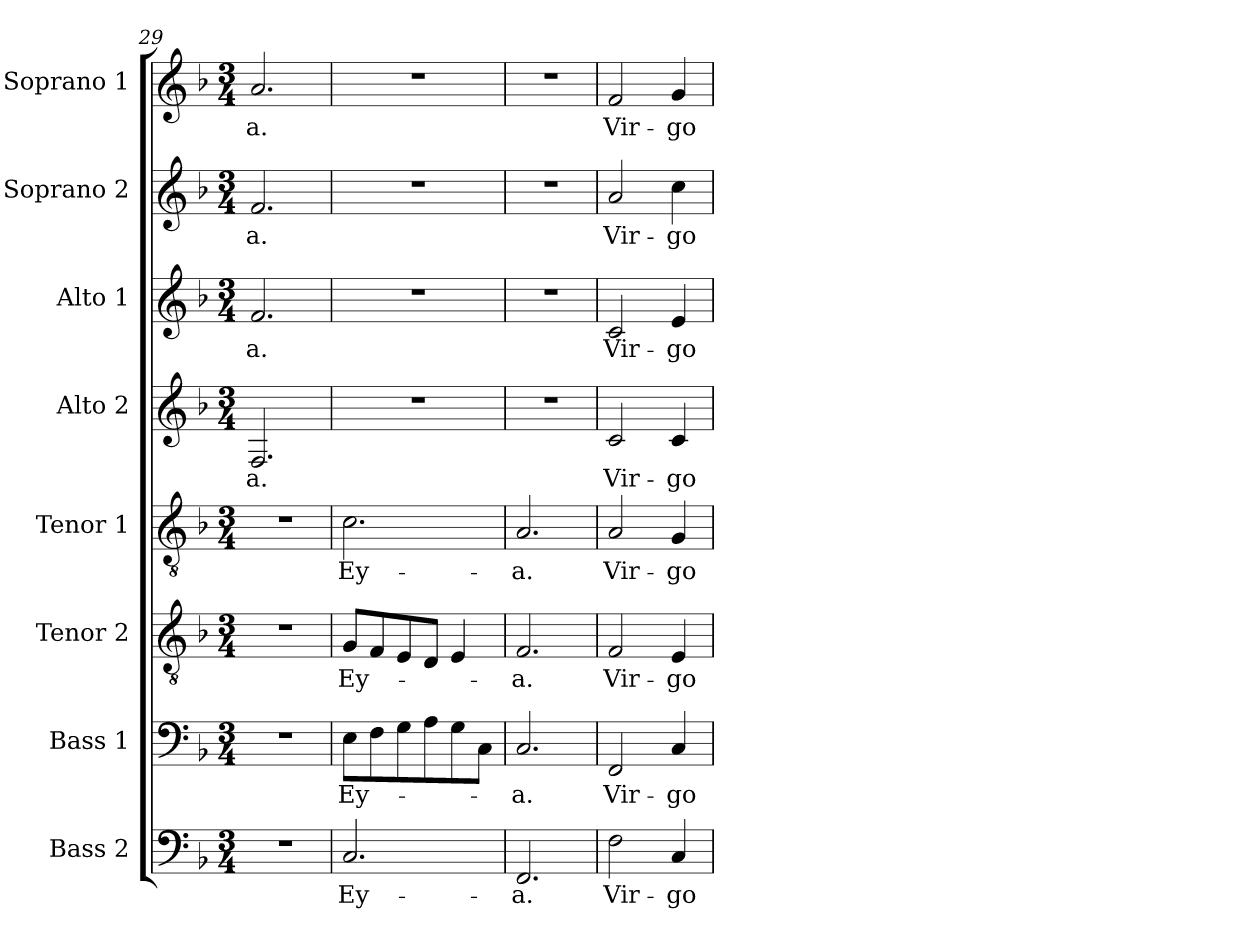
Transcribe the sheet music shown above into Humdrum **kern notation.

**kern	**text	**kern	**text	**kern	**text	**kern	**text	**kern	**text	**kern	**text	**kern	**text	**kern	**text
*part8	*part8	*part7	*part7	*part6	*part6	*part5	*part5	*part4	*part4	*part3	*part3	*part2	*part2	*part1	*part1
*staff8	*staff8	*staff7	*staff7	*staff6	*staff6	*staff5	*staff5	*staff4	*staff4	*staff3	*staff3	*staff2	*staff2	*staff1	*staff1
*I"Bass 2	*	*I"Bass 1	*	*I"Tenor 2	*	*I"Tenor 1	*	*I"Alto 2	*	*I"Alto 1	*	*I"Soprano 2	*	*I"Soprano 1	*
*I'B2	*	*I'B1	*	*I'T2	*	*I'T1	*	*I'A2	*	*I'A1	*	*I'S2	*	*I'S1	*
*clefF4	*	*clefF4	*	*clefGv2	*	*clefGv2	*	*clefG2	*	*clefG2	*	*clefG2	*	*clefG2	*
*	*	*	*	*ITrd7c12	*	*ITrd7c12	*	*	*	*	*	*	*	*	*
*k[b-]	*	*k[b-]	*	*k[b-]	*	*k[b-]	*	*k[b-]	*	*k[b-]	*	*k[b-]	*	*k[b-]	*
*F:	*	*F:	*	*F:	*	*F:	*	*F:	*	*F:	*	*F:	*	*F:	*
*M3/4	*	*M3/4	*	*M3/4	*	*M3/4	*	*M3/4	*	*M3/4	*	*M3/4	*	*M3/4	*
=29	=29	=29	=29	=29	=29	=29	=29	=29	=29	=29	=29	=29	=29	=29	=29
!LO:N:vis=1	!	!LO:N:vis=1	!	!LO:N:vis=1	!	!LO:N:vis=1	!	!	!	!	!	!	!	!	!
!	!	!	!	!	!	!	!	!	!LO:LY:b:color=#000000	!	!	!	!	!	!
!	!	!	!	!	!	!	!	!	!	!	!LO:LY:b:color=#000000	!	!	!	!
!	!	!	!	!	!	!	!	!	!	!	!	!	!LO:LY:b:color=#000000	!	!
!	!	!	!	!	!	!	!	!	!	!	!	!	!	!	!LO:LY:b:color=#000000
2.r	.	2.r	.	2.r	.	2.r	.	2.Fi/	-a.	2.fi/	-a.	2.fi/	-a.	2.ai/	-a.
=30	=30	=30	=30	=30	=30	=30	=30	=30	=30	=30	=30	=30	=30	=30	=30
!	!LO:LY:b:color=#000000	!	!	!	!	!	!	!	!	!	!	!	!	!	!
!	!	!	!LO:LY:b:color=#000000	!	!	!	!	!	!	!	!	!	!	!	!
!	!	!	!	!	!LO:LY:b:color=#000000	!	!	!	!	!	!	!	!	!	!
!	!	!	!	!	!	!	!LO:LY:b:color=#000000	!LO:N:vis=1	!	!LO:N:vis=1	!	!LO:N:vis=1	!	!LO:N:vis=1	!
2.Ci/	Ey-	8Ei\L	Ey-	8GGi/L	Ey-	2.Ci\	Ey-	2.r	.	2.r	.	2.r	.	2.r	.
.	.	8Fi\	.	8FFi/	.	.	.	.	.	.	.	.	.	.	.
.	.	8Gi\	.	8EEi/	.	.	.	.	.	.	.	.	.	.	.
.	.	8Ai\	.	8DDi/J	.	.	.	.	.	.	.	.	.	.	.
.	.	8Gi\	.	4EEi/	.	.	.	.	.	.	.	.	.	.	.
.	.	8Ci\J	.	.	.	.	.	.	.	.	.	.	.	.	.
=31	=31	=31	=31	=31	=31	=31	=31	=31	=31	=31	=31	=31	=31	=31	=31
!	!LO:LY:b:color=#000000	!	!	!	!	!	!	!	!	!	!	!	!	!	!
!	!	!	!LO:LY:b:color=#000000	!	!	!	!	!	!	!	!	!	!	!	!
!	!	!	!	!	!LO:LY:b:color=#000000	!	!	!	!	!	!	!	!	!	!
!	!	!	!	!	!	!	!LO:LY:b:color=#000000	!LO:N:vis=1	!	!LO:N:vis=1	!	!LO:N:vis=1	!	!LO:N:vis=1	!
2.FFi/	-a.	2.Ci/	-a.	2.FFi/	-a.	2.AAi/	-a.	2.r	.	2.r	.	2.r	.	2.r	.
=32	=32	=32	=32	=32	=32	=32	=32	=32	=32	=32	=32	=32	=32	=32	=32
!	!LO:LY:b:color=#000000	!	!	!	!	!	!	!	!	!	!	!	!	!	!
!	!	!	!LO:LY:b:color=#000000	!	!	!	!	!	!	!	!	!	!	!	!
!	!	!	!	!	!LO:LY:b:color=#000000	!	!	!	!	!	!	!	!	!	!
!	!	!	!	!	!	!	!LO:LY:b:color=#000000	!	!	!	!	!	!	!	!
!	!	!	!	!	!	!	!	!	!LO:LY:b:color=#000000	!	!	!	!	!	!
!	!	!	!	!	!	!	!	!	!	!	!LO:LY:b:color=#000000	!	!	!	!
!	!	!	!	!	!	!	!	!	!	!	!	!	!LO:LY:b:color=#000000	!	!
!	!	!	!	!	!	!	!	!	!	!	!	!	!	!	!LO:LY:b:color=#000000
2Fi\	Vir-	2FFi/	Vir-	2FFi/	Vir-	2AAi/	Vir-	2ci/	Vir-	2ci/	Vir-	2ai/	Vir-	2fi/	Vir-
!	!LO:LY:b:color=#000000	!	!	!	!	!	!	!	!	!	!	!	!	!	!
!	!	!	!LO:LY:b:color=#000000	!	!	!	!	!	!	!	!	!	!	!	!
!	!	!	!	!	!LO:LY:b:color=#000000	!	!	!	!	!	!	!	!	!	!
!	!	!	!	!	!	!	!LO:LY:b:color=#000000	!	!	!	!	!	!	!	!
!	!	!	!	!	!	!	!	!	!LO:LY:b:color=#000000	!	!	!	!	!	!
!	!	!	!	!	!	!	!	!	!	!	!LO:LY:b:color=#000000	!	!	!	!
!	!	!	!	!	!	!	!	!	!	!	!	!	!LO:LY:b:color=#000000	!	!
!	!	!	!	!	!	!	!	!	!	!	!	!	!	!	!LO:LY:b:color=#000000
4Ci/	-go	4Ci/	-go	4EEi/	-go	4GGi/	-go	4ci/	-go	4ei/	-go	4cci\	-go	4gi/	-go
=	=	=	=	=	=	=	=	=	=	=	=	=	=	=	=
*-	*-	*-	*-	*-	*-	*-	*-	*-	*-	*-	*-	*-	*-	*-	*-
